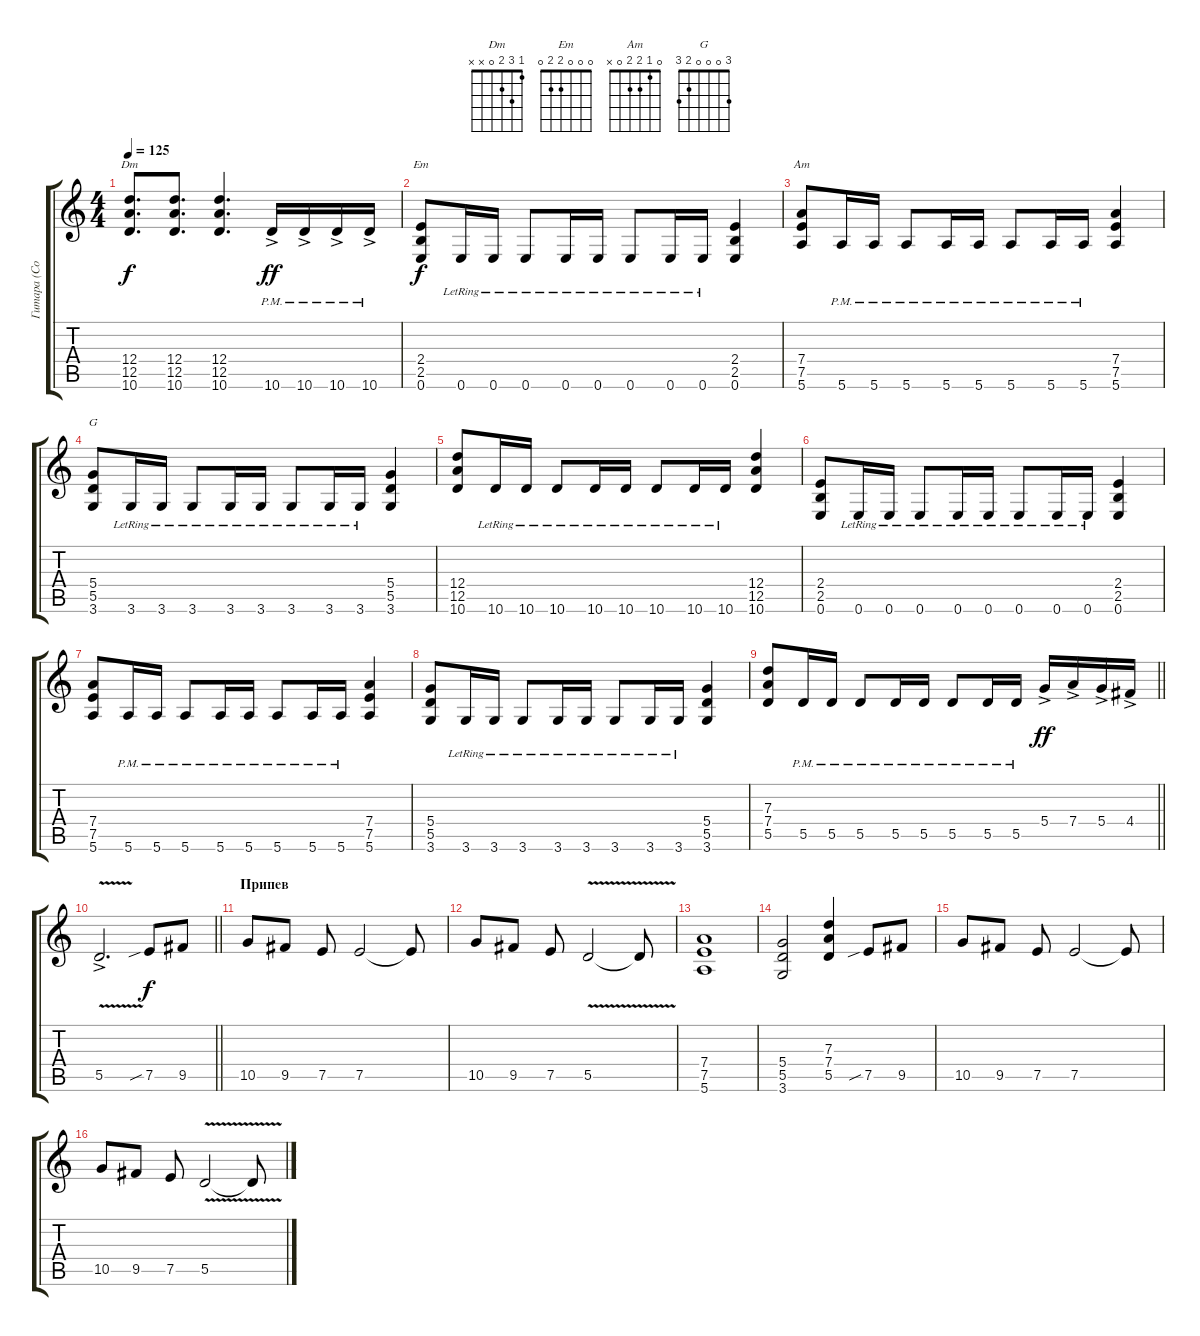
\track ("Гитара (Соло-ритм)" "Гитара (Со") {instrument overdrivenguitar}
\staff {score tabs}
\tuning (E4 B3 G3 D3 A2 E2) {hide}
\chord ("Dm" 1 3 2 0 x x)
\chord ("Em" 0 0 0 2 2 0)
\chord ("Am" 0 1 2 2 0 x)
\chord ("G" 3 0 0 0 2 3)
\ts (4 4)
\tempo 125
\clef g2
\ks c
(12.4 12.5 10.6).8{d ch "Dm" dy f} (12.4 12.5 10.6).8{d} (12.4 12.5 10.6).4{d} 10.6{ac pm}.16{dy ff} 10.6{ac pm}.16 10.6{ac pm}.16 10.6{ac pm}.16 |
(2.4 2.5 0.6).8{ch "Em" dy f} 0.6{lr}.16 0.6{lr}.16 0.6{lr}.8 0.6{lr}.16 0.6{lr}.16 0.6{lr}.8 0.6{lr}.16 0.6{lr}.16 (2.4 2.5 0.6).4 |
(7.4 7.5 5.6).8{ch "Am"} 5.6{pm}.16 5.6{pm}.16 5.6{pm}.8 5.6{pm}.16 5.6{pm}.16 5.6{pm}.8 5.6{pm}.16 5.6{pm}.16 (7.4 7.5 5.6).4 |
(5.4 5.5 3.6).8{ch "G"} 3.6{lr}.16 3.6{lr}.16 3.6{lr}.8 3.6{lr}.16 3.6{lr}.16 3.6{lr}.8 3.6{lr}.16 3.6{lr}.16 (5.4 5.5 3.6).4 |
(12.4 12.5 10.6).8 10.6{lr}.16 10.6{lr}.16 10.6{lr}.8 10.6{lr}.16 10.6{lr}.16 10.6{lr}.8 10.6{lr}.16 10.6{lr}.16 (12.4 12.5 10.6).4 |
(2.4 2.5 0.6).8 0.6{lr}.16 0.6{lr}.16 0.6{lr}.8 0.6{lr}.16 0.6{lr}.16 0.6{lr}.8 0.6{lr}.16 0.6{lr}.16 (2.4 2.5 0.6).4 |
(7.4 7.5 5.6).8 5.6{pm}.16 5.6{pm}.16 5.6{pm}.8 5.6{pm}.16 5.6{pm}.16 5.6{pm}.8 5.6{pm}.16 5.6{pm}.16 (7.4 7.5 5.6).4 |
(5.4 5.5 3.6).8 3.6{lr}.16 3.6{lr}.16 3.6{lr}.8 3.6{lr}.16 3.6{lr}.16 3.6{lr}.8 3.6{lr}.16 3.6{lr}.16 (5.4 5.5 3.6).4 |
\barLineRight lightlight
(7.3 7.4 5.5).8 5.5{pm}.16 5.5{pm}.16 5.5{pm}.8 5.5{pm}.16 5.5{pm}.16 5.5{pm}.8 5.5{pm}.16 5.5{pm}.16 5.4{ac}.16{dy ff} 7.4{ac}.16 5.4{ac}.16 4.4{ac}.16 |
\section ("" "")
\barLineRight lightlight
5.5{v ac}.2{d} 7.5{sib}.8{dy f} 9.5.8 |
\section ("" "Припев")
10.5.8 9.5.8 7.5.8 7.5.2 7.5{t}.8 |
10.5.8 9.5.8 7.5.8 5.5{v}.2 5.5{t}.8 |
(7.4 7.5 5.6).1 |
(5.4 5.5 3.6).2 (7.3 7.4 5.5).4 7.5{sib}.8 9.5.8 |
10.5.8 9.5.8 7.5.8 7.5.2 7.5{t}.8 |
10.5.8 9.5.8 7.5.8 5.5{v}.2 5.5{t}.8
